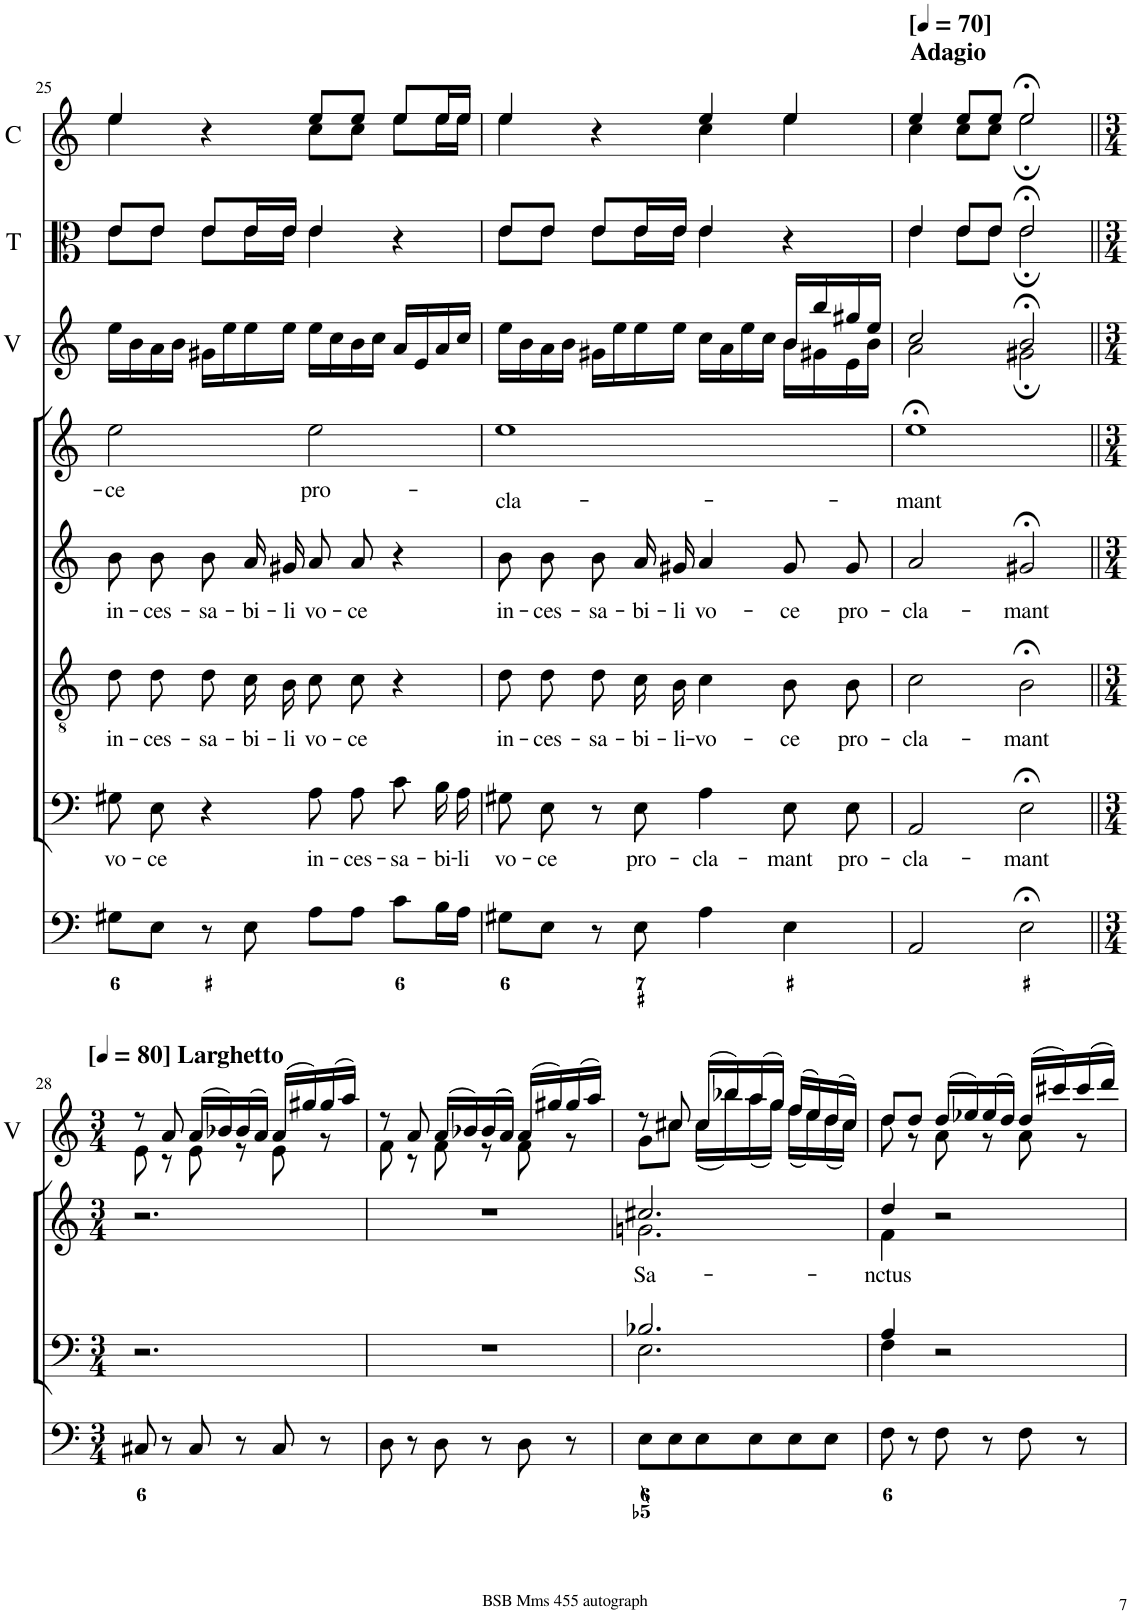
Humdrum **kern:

**kern	**kern	**text	**kern	**text	**kern	**text	**kern	**text	**kern	**kern	**kern	**kern	**kern
*part10	*part9	*part9	*part8	*part8	*part7	*part7	*part6	*part6	*part5	*part4	*part3	*part2	*part1
*staff10	*staff9	*staff9	*staff8	*staff8	*staff7	*staff7	*staff6	*staff6	*staff5	*staff4	*staff3	*staff2	*staff1
*I"Organ	*I"Voice	*	*I"Tenor	*	*I"Alto	*	*I"Voice	*	*I"Violin	*I"Violin	*I"2 Violini	*I"2 Trombe	*I"2 Clarini
*	*	*	*	*	*	*	*	*	*I'Vln.	*I'Vln	*I'V	*I'T	*I'C
!!LO:PB:g=z
*clefF4	*clefF4	*	*clefGv2	*	*clefG2	*	*clefG2	*	*clefG2	*clefG2	*clefG2	*clefC3	*clefG2
*k[]	*k[]	*	*k[]	*	*k[]	*	*k[]	*	*k[]	*k[]	*k[]	*k[]	*k[]
*M4/4	*M4/4	*	*M4/4	*	*M4/4	*	*M4/4	*	*M4/4	*M4/4	*M4/4	*M4/4	*M4/4
*met(c)	*met(c)	*	*met(c)	*	*met(c)	*	*met(c)	*	*met(c)	*met(c)	*met(c)	*met(c)	*met(c)
=25	=25	=25	=25	=25	=25	=25	=25	=25	=25	=25	=25	=25	=25
!	!	!LO:LY:b	!	!LO:LY:b	!	!LO:LY:b	!	!LO:LY:b	!	!	!	!	!
*	*	*	*	*	*	*	*	*	*	*	*	*^	*^
8G#X\L	8G#X\L	vo-	8d\L	in-	8b\L	in-	2ee\	-ce	16ee	16ee	16ee\LL	8e/L	8e\L	4ee/	4ee\
.	.	.	.	.	.	.	.	.	16b	16b	16b\	.	.	.	.
!	!	!LO:LY:b	!	!LO:LY:b	!	!LO:LY:b	!	!	!	!	!	!	!	!	!
8E\J	8E\J	-ce	8d\J	-ces-	8b\J	-ces-	.	.	16a	16a	16a\	8e/J	8e\J	.	.
.	.	.	.	.	.	.	.	.	16b	16b	16b\JJ	.	.	.	.
!	!	!	!	!LO:LY:b	!	!LO:LY:b	!	!	!	!	!	!	!	!	!
8r	4r	.	8d\L	-sa-	8b/L	-sa-	.	.	16g#X	16g#X	16g#X\LL	8e/L	8e\L	4r	4ryy
.	.	.	.	.	.	.	.	.	16ee	16ee	16ee\	.	.	.	.
!	!	!	!	!LO:LY:b	!	!LO:LY:b	!	!	!	!	!	!	!	!	!
8E\	.	.	16c\L	-bi-	16a/L	-bi-	.	.	16ee	16ee	16ee\	16e/L	16e\L	.	.
!	!	!	!	!LO:LY:b	!	!LO:LY:b	!	!	!	!	!	!	!	!	!
.	.	.	16B\JJ	-li	16g#X/JJ	-li	.	.	16ee	16ee	16ee\JJ	16e/JJ	16e\JJ	.	.
!	!	!LO:LY:b	!	!LO:LY:b	!	!LO:LY:b	!	!LO:LY:b	!	!	!	!	!	!	!
8A\L	8A\L	in-	8c\L	vo-	8a/L	vo-	2ee\	pro-	16ee	16ee	16ee\LL	4e/	4e\	8ee/L	8cc\L
.	.	.	.	.	.	.	.	.	16cc	16cc	16cc\	.	.	.	.
!	!	!LO:LY:b	!	!LO:LY:b	!	!LO:LY:b	!	!	!	!	!	!	!	!	!
8A\J	8A\J	-ces-	8c\J	-ce	8a/J	-ce	.	.	16b	16b	16b\	.	.	8ee/J	8cc\J
.	.	.	.	.	.	.	.	.	16cc	16cc	16cc\JJ	.	.	.	.
!	!	!LO:LY:b	!	!	!	!	!	!	!	!	!	!	!	!	!
8c\L	8c\L	-sa-	4r	.	4r	.	.	.	16a	16a	16a/LL	4r	4ryy	8ee/L	8ee\L
.	.	.	.	.	.	.	.	.	16e	16e	16e/	.	.	.	.
!	!	!LO:LY:b	!	!	!	!	!	!	!	!	!	!	!	!	!
16B\L	16B\L	-bi-	.	.	.	.	.	.	16a	16a	16a/	.	.	16ee/L	16ee\L
!	!	!LO:LY:b	!	!	!	!	!	!	!	!	!	!	!	!	!
16A\JJ	16A\JJ	-li	.	.	.	.	.	.	16cc	16cc	16cc/JJ	.	.	16ee/JJ	16ee\JJ
=26	=26	=26	=26	=26	=26	=26	=26	=26	=26	=26	=26	=26	=26	=26	=26
!	!	!LO:LY:b	!	!LO:LY:b	!	!LO:LY:b	!	!LO:LY:b	!	!	!	!	!	!	!
*	*	*	*	*	*	*	*	*	*	*	*^	*	*	*	*
8G#X\L	8G#X\L	vo-	8d\L	in-	8b\L	in-	1ee	-cla-	16eeLL	16eeLL	16ee\LL	2.ryy	8e/L	8e\L	4ee/	4ee\
.	.	.	.	.	.	.	.	.	16b	16b	16b\	.	.	.	.	.
!	!	!LO:LY:b	!	!LO:LY:b	!	!LO:LY:b	!	!	!	!	!	!	!	!	!	!
8E\J	8E\J	-ce	8d\J	-ces-	8b\J	-ces-	.	.	16a	16a	16a\	.	8e/J	8e\J	.	.
.	.	.	.	.	.	.	.	.	16bJJ	16bJJ	16b\JJ	.	.	.	.	.
!	!	!	!	!LO:LY:b	!	!LO:LY:b	!	!	!	!	!	!	!	!	!	!
8r	8r	.	8d\L	-sa-	8b/L	-sa-	.	.	16g#XLL	16g#XLL	16g#X\LL	.	8e/L	8e\L	4r	4ryy
.	.	.	.	.	.	.	.	.	16ee	16ee	16ee\	.	.	.	.	.
!	!	!LO:LY:b	!	!LO:LY:b	!	!LO:LY:b	!	!	!	!	!	!	!	!	!	!
8E\	8E\	pro-	16c\L	-bi-	16a/L	-bi-	.	.	16ee	16ee	16ee\	.	16e/L	16e\L	.	.
!	!	!	!	!LO:LY:b	!	!LO:LY:b	!	!	!	!	!	!	!	!	!	!
.	.	.	16B\JJ	-li-	16g#X/JJ	-li	.	.	16eeJJ	16eeJJ	16ee\JJ	.	16e/JJ	16e\JJ	.	.
!	!	!LO:LY:b	!	!LO:LY:b	!	!LO:LY:b	!	!	!	!	!	!	!	!	!	!
4A\	4A\	-cla-	4c\	-vo-	4a/	vo-	.	.	16ccLL	16ccLL	16cc\LL	.	4e/	4e\	4ee/	4cc\
.	.	.	.	.	.	.	.	.	16a	16a	16a\	.	.	.	.	.
.	.	.	.	.	.	.	.	.	16ee	16ee	16ee\	.	.	.	.	.
.	.	.	.	.	.	.	.	.	16ccJJ	16ccJJ	16cc\JJ	.	.	.	.	.
!	!	!LO:LY:b	!	!LO:LY:b	!	!LO:LY:b	!	!	!	!	!	!	!	!	!	!
4E\	8E\L	-mant	8B\L	-ce	8g#/L	-ce	.	.	16b	16b	16b/LL	16b\LL	4r	4ryy	4ee/	4ee\
.	.	.	.	.	.	.	.	.	16g#X	16bb	16bb/	16g#X\	.	.	.	.
!	!	!LO:LY:b	!	!LO:LY:b	!	!LO:LY:b	!	!	!	!	!	!	!	!	!	!
.	8E\J	pro-	8B\J	pro-	8g#/J	pro-	.	.	16e	16gg#X	16gg#X/	16e\	.	.	.	.
.	.	.	.	.	.	.	.	.	16b	16ee	16ee/JJ	16b\JJ	.	.	.	.
=27	=27	=27	=27	=27	=27	=27	=27	=27	=27	=27	=27	=27	=27	=27	=27	=27
*	*	*	*	*	*	*	*	*	*	*	*	*	*	*	*MM70	*
!	!	!	!	!	!	!	!	!	!	!	!	!	!	!	!LO:TX:a:B:t=[	!
!	!	!	!	!	!	!	!	!	!	!	!	!	!	!	!LO:TX:a:B:t=]	!
!	!	!	!	!	!	!	!	!	!	!	!	!	!	!	!LO:TX:a:t=Adagio	!
!	!	!LO:LY:b	!	!LO:LY:b	!	!LO:LY:b	!	!LO:LY:b	!	!	!	!	!	!	!	!
2AA/	2AA/	-cla-	2c\	-cla-	2a/	-cla-	1ee;<	-mant	2a	2cc	2cc/	2a\	4e/	4e\	4ee/	4cc\
.	.	.	.	.	.	.	.	.	.	.	.	.	8e/L	8e\L	8ee/L	8cc\L
.	.	.	.	.	.	.	.	.	.	.	.	.	8e/J	8e\J	8ee/J	8cc\J
!	!	!LO:LY:b	!	!LO:LY:b	!	!LO:LY:b	!	!	!	!	!	!	!	!	!	!
2E;<\	2E;<\	-mant	2B;<\	-mant	2g#X;</	-mant	.	.	2g#X;<	2b;<	2b;</	2g#X;\	2e;</	2e;\	2ee;</	2ee;\
*	*	*	*	*	*	*	*	*	*	*	*	*	*v	*v	*	*
*	*	*	*	*	*	*	*	*	*	*	*	*	*	*v	*v
!!LO:LB:g=z
=28||	=28||	=28||	=28||	=28||	=28||	=28||	=28||	=28||	=28||	=28||	=28||	=28||	=28||	=28||
*M3/4	*M3/4	*	*M3/4	*	*M3/4	*	*M3/4	*	*M3/4	*M3/4	*M3/4	*	*M3/4	*M3/4
*	*	*	*	*	*	*	*	*	*	*	*	*	*	*MM80
*	*	*	*	*	*	*	*	*	*	*	*	*	*^	*^
!	!	!	!	!	!	!	!	!	!	!	!	!	!	!	!LO:TX:a:B:t=[	!
!	!	!	!	!	!	!	!	!	!	!	!	!	!	!	!LO:TX:a:B:t=] Larghetto	!
*	*	*	*	*	*	*	*	*	*	*	*	*	*v	*v	*	*
*	*	*	*	*	*	*	*	*	*	*	*	*	*	*v	*v
8C#X/	2.r	.	2.r	.	2.r	.	2.r	.	8e	8r	8r	8e\	2.r	2.r
8r	.	.	.	.	.	.	.	.	8r	8a	8a/	8r	.	.
8C#/	.	.	.	.	.	.	.	.	8e	(16a	(16a/LL	8e\	.	.
.	.	.	.	.	.	.	.	.	.	16b-X)	16b-X/)	.	.	.
8r	.	.	.	.	.	.	.	.	8r	(16b-	(16b-/	8r	.	.
.	.	.	.	.	.	.	.	.	.	16a)	16a/JJ)	.	.	.
8C#/	.	.	.	.	.	.	.	.	8e	(16a	(16a/LL	8e\	.	.
.	.	.	.	.	.	.	.	.	.	16gg#X)	16gg#X/)	.	.	.
8r	.	.	.	.	.	.	.	.	8r	(16gg#	(16gg#/	8r	.	.
.	.	.	.	.	.	.	.	.	.	16aa)	16aa/JJ)	.	.	.
=29	=29	=29	=29	=29	=29	=29	=29	=29	=29	=29	=29	=29	=29	=29
8D\	2.r	.	2.r	.	2.r	.	2.r	.	8f	8r	8r	8f\	2.r	2.r
8r	.	.	.	.	.	.	.	.	8r	8a	8a/	8r	.	.
8D\	.	.	.	.	.	.	.	.	8f	(16a	(16a/LL	8f\	.	.
.	.	.	.	.	.	.	.	.	.	16b-X)	16b-X/)	.	.	.
8r	.	.	.	.	.	.	.	.	8r	(16b-	((16b-/	8r	.	.
.	.	.	.	.	.	.	.	.	.	16a)	16a/JJ))	.	.	.
8D\	.	.	.	.	.	.	.	.	8f	(16a	(16a/LL	8f\	.	.
.	.	.	.	.	.	.	.	.	.	16gg#X)	16gg#X/)	.	.	.
8r	.	.	.	.	.	.	.	.	8r	(16gg#	(16gg#/	8r	.	.
.	.	.	.	.	.	.	.	.	.	16aa)	16aa/JJ)	.	.	.
=30	=30	=30	=30	=30	=30	=30	=30	=30	=30	=30	=30	=30	=30	=30
*	*^	*	*	*	*	*	*	*	*	*	*	*	*	*
!	!	!	!	!	!	!	!	!	!LO:LY:b	!	!	!	!	!	!
*	*	*	*	*	*	*	*	*^	*	*	*	*	*	*	*
8E\L	2.B-X/	2.E\	.	2.r	.	2.r	.	2.cc#X/	2.gn\	Sa-	8g	8r	8r	8g\L	2.r	2.r
8E\	.	.	.	.	.	.	.	.	.	.	8cc#X	8cc#X	8cc#X/	8cc#\J	.	.
8E\	.	.	.	.	.	.	.	.	.	.	(16cc#	(16cc#LL	(16cc#/LL	(16cc#\LL	.	.
.	.	.	.	.	.	.	.	.	.	.	16bb-X)	16bb-X)	16bb-X/)	16bb-\)	.	.
8E\	.	.	.	.	.	.	.	.	.	.	(16aa	(16aa	(16aa/	(16aa\	.	.
.	.	.	.	.	.	.	.	.	.	.	16gg)	16ggJJ)	16gg/JJ)	16gg\JJ)	.	.
8E\	.	.	.	.	.	.	.	.	.	.	(16ff	(16ffLL	(16ff/LL	(16ff\LL	.	.
.	.	.	.	.	.	.	.	.	.	.	16ee)	16ee)	16ee/)	16ee\)	.	.
8E\J	.	.	.	.	.	.	.	.	.	.	(16dd	(16dd	(16dd/	(16dd\	.	.
.	.	.	.	.	.	.	.	.	.	.	16cc#)	16cc#JJ)	16cc#/JJ)	16cc#\JJ)	.	.
=31	=31	=31	=31	=31	=31	=31	=31	=31	=31	=31	=31	=31	=31	=31	=31	=31
!	!	!	!	!	!	!	!	!	!	!LO:LY:b	!	!	!	!	!	!
8F\	4A/	4F\	.	2.r	.	2.r	.	4dd/	4f\	-nctus	8dd	8dd	8dd/L	8dd\	2.r	2.r
8r	.	.	.	.	.	.	.	.	.	.	8r	8dd	8dd/J	8r	.	.
8F\	2r	2ryy	.	.	.	.	.	2r	2ryy	.	8a	(16dd	(16dd/LL	8a\	.	.
.	.	.	.	.	.	.	.	.	.	.	.	16ee-X)	16ee-X/)	.	.	.
8r	.	.	.	.	.	.	.	.	.	.	8r	(16ee-	(16ee-/	8r	.	.
.	.	.	.	.	.	.	.	.	.	.	.	16dd)	16dd/JJ)	.	.	.
8F\	.	.	.	.	.	.	.	.	.	.	8a	(16dd	(16dd/LL	8a\	.	.
.	.	.	.	.	.	.	.	.	.	.	.	16ccc#X)	16ccc#X/)	.	.	.
8r	.	.	.	.	.	.	.	.	.	.	8r	(16ccc#	(16ccc#/	8r	.	.
.	.	.	.	.	.	.	.	.	.	.	.	16ddd)	16ddd/JJ)	.	.	.
*	*v	*v	*	*	*	*	*	*v	*v	*	*	*	*v	*v	*	*
=	=	=	=	=	=	=	=	=	=	=	=	=	=
*-	*-	*-	*-	*-	*-	*-	*-	*-	*-	*-	*-	*-	*-
